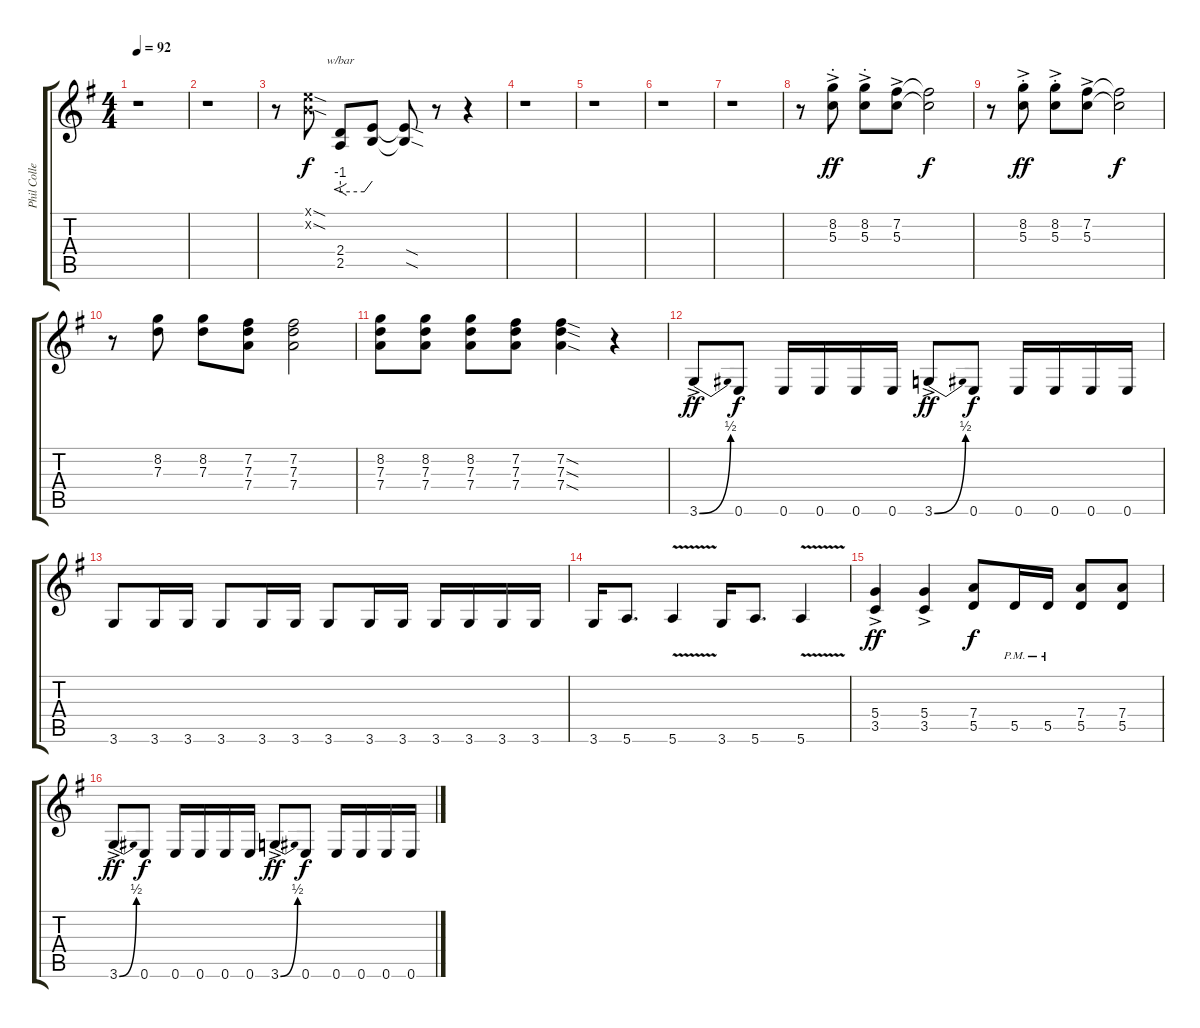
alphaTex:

\track ("Phil Collen" "Phil Colle") {instrument distortionguitar}
\staff {score tabs}
\tuning (E4 B3 G3 D3 A2 E2) {hide}
\ts (4 4)
\tempo 92
\clef g2
\ks eminor
r.1{dy f} |
r.1 |
r.8 (0.1{sod x} 0.2{sod x}).8 (2.4 2.5).8{f tbe (custom default 0 -4 45 -4 60 0)} (2.4{t} 2.5{t}).8 (2.4{sod t} 2.5{sod t}).8 r.8 r.4 |
r.1 |
r.1 |
r.1 |
r.1 |
r.8 (8.2{ac} 5.3{ac st}).8{dy ff} (8.2{ac} 5.3{ac st}).8 (7.2{ac} 5.3{ac}).8 (7.2{t} 5.3{t}).2{dy f} |
r.8 (8.2{ac st} 5.3{ac}).8{dy ff} (8.2{ac st} 5.3{ac}).8 (7.2{ac} 5.3{ac}).8 (7.2{t} 5.3{t}).2{dy f} |
r.8 (8.2 7.3).8 (8.2 7.3).8 (7.2 7.3 7.4).8 (7.2 7.3 7.4).2 |
(8.2 7.3 7.4).8 (8.2 7.3 7.4).8 (8.2 7.3 7.4).8 (7.2 7.3 7.4).8 (7.2{sod} 7.3{sod} 7.4{sod}).4 r.4 |
3.6{be (bend 0 0 60 2) ac}.8{dy ff} 0.6.8{dy f} 0.6.16 0.6.16 0.6.16 0.6.16 3.6{be (bend 0 0 60 2) ac}.8{dy ff} 0.6.8{dy f} 0.6.16 0.6.16 0.6.16 0.6.16 |
3.6.8 3.6.16 3.6.16 3.6.8 3.6.16 3.6.16 3.6.8 3.6.16 3.6.16 3.6.16 3.6.16 3.6.16 3.6.16 |
3.6.16 5.6.8{d} 5.6{v}.4 3.6.16 5.6.8{d} 5.6{v}.4 |
(5.4{ac} 3.5{ac}).4{dy ff} (5.4{ac} 3.5{ac}).4 (7.4 5.5).8{dy f} 5.5{pm}.16 5.5{pm}.16 (7.4 5.5).8 (7.4 5.5).8 |
3.6{be (bend 0 0 60 2) ac}.8{dy ff} 0.6.8{dy f} 0.6.16 0.6.16 0.6.16 0.6.16 3.6{be (bend 0 0 60 2) ac}.8{dy ff} 0.6.8{dy f} 0.6.16 0.6.16 0.6.16 0.6.16
